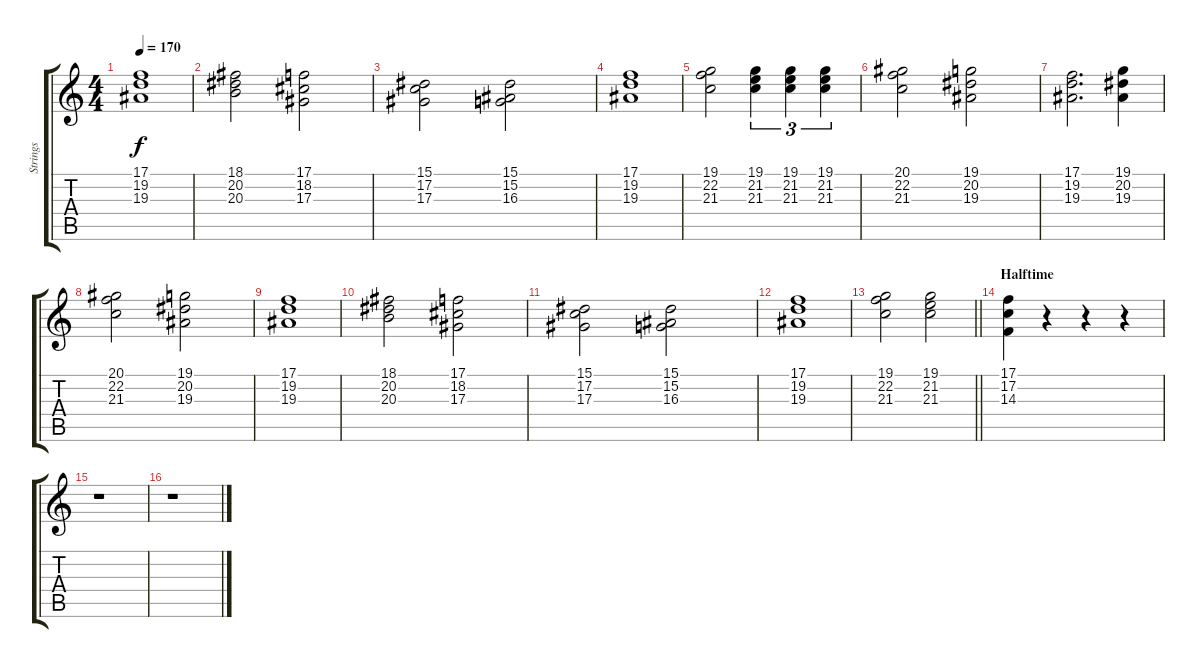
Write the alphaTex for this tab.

\track ("Strings" "Strings") {instrument stringensemble1}
\staff {score tabs}
\tuning (C4 G3 Eb3 Bb2 F2 C2) {hide}
\ts (4 4)
\tempo 170
\clef g2
\ks c
(17.1 19.2 19.3).1{dy f} |
(18.1 20.2 20.3).2 (17.1 18.2 17.3).2 |
(15.1 17.2 17.3).2 (15.1 15.2 16.3).2 |
(17.1 19.2 19.3).1 |
(19.1 22.2 21.3).2 (19.1 21.2 21.3).4{tu (3 2)} (19.1 21.2 21.3).4{tu (3 2)} (19.1 21.2 21.3).4{tu (3 2)} |
(20.1 22.2 21.3).2 (19.1 20.2 19.3).2 |
(17.1 19.2 19.3).2{d} (19.1 20.2 19.3).4 |
(20.1 22.2 21.3).2 (19.1 20.2 19.3).2 |
(17.1 19.2 19.3).1 |
(18.1 20.2 20.3).2 (17.1 18.2 17.3).2 |
(15.1 17.2 17.3).2 (15.1 15.2 16.3).2 |
(17.1 19.2 19.3).1 |
\barLineRight lightlight
(19.1 22.2 21.3).2 (19.1 21.2 21.3).2 |
\section ("" "Halftime")
(17.1 17.2 14.3).4 r.4 r.4 r.4 |
r.1 |
r.1
